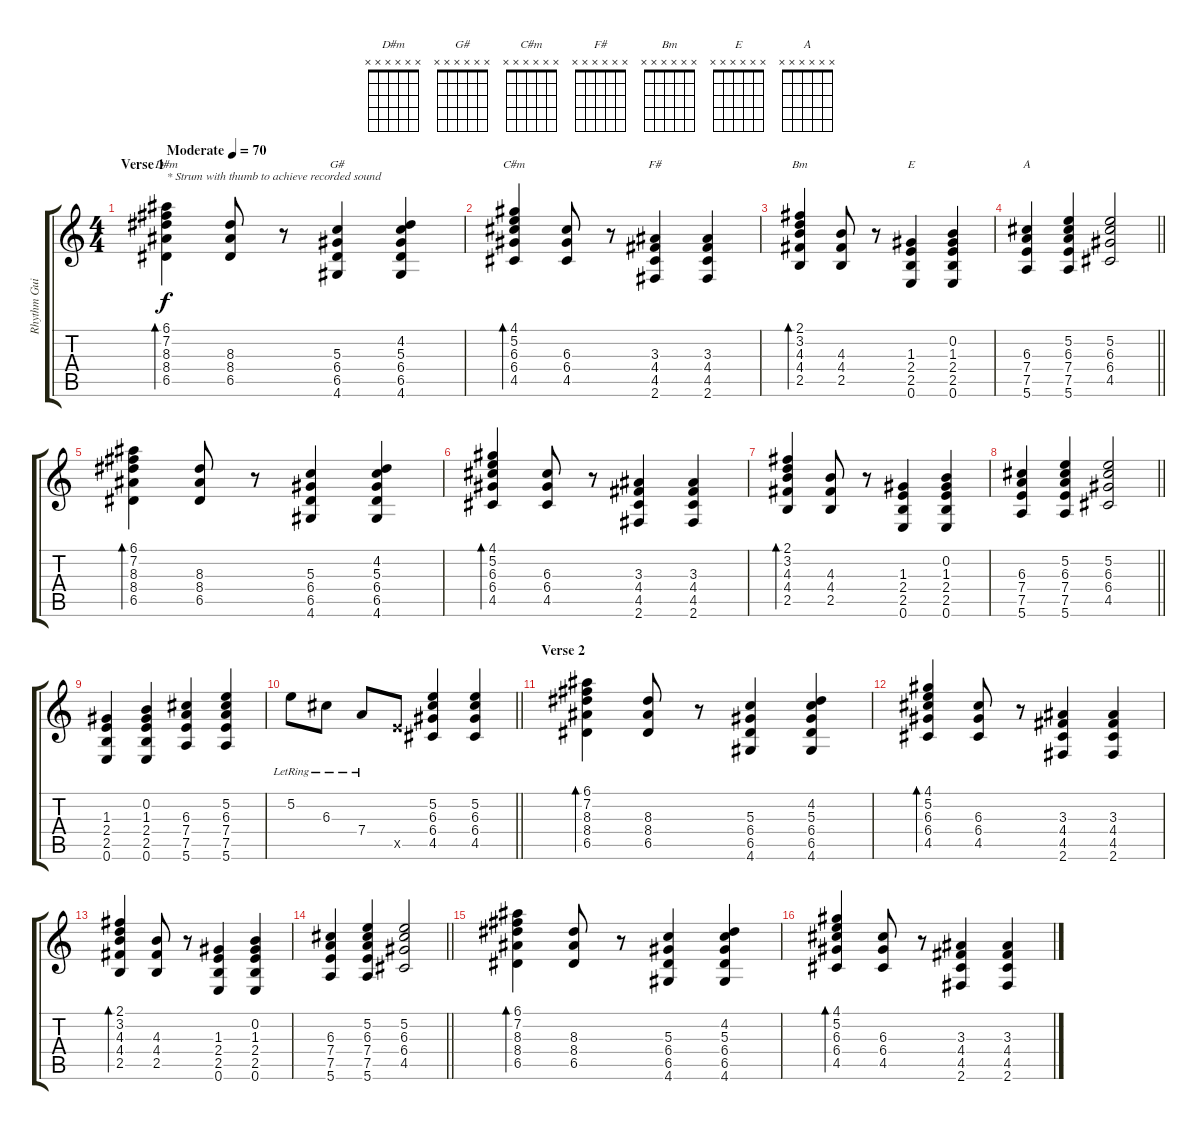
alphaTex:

\track ("Rhythm Guitar" "Rhythm Gui") {instrument electricguitarjazz}
\staff {score tabs}
\tuning (E4 B3 G3 D3 A2 E2) {hide}
\chord ("D#m" x x x x x x)
\chord ("G#" x x x x x x)
\chord ("C#m" x x x x x x)
\chord ("F#" x x x x x x)
\chord ("Bm" x x x x x x)
\chord ("E" x x x x x x)
\chord ("A" x x x x x x)
\ts (4 4)
\section ("" "Verse 1")
\tempo (70 "Moderate")
\clef g2
\ks c
(6.1 7.2 8.3 8.4 6.5).4{bd 120 ch "D#m" txt "* Strum with thumb to achieve recorded sound" dy f instrument electricguitarjazz} (8.3 8.4 6.5).8 r.8 (5.3 6.4 6.5 4.6).4{ch "G#"} (4.2 5.3 6.4 6.5 4.6).4 |
(4.1 5.2 6.3 6.4 4.5).4{bd 120 ch "C#m"} (6.3 6.4 4.5).8 r.8 (3.3 4.4 4.5 2.6).4{ch "F#"} (3.3 4.4 4.5 2.6).4 |
(2.1 3.2 4.3 4.4 2.5).4{bd 120 ch "Bm"} (4.3 4.4 2.5).8 r.8 (1.3 2.4 2.5 0.6).4{ch "E"} (0.2 1.3 2.4 2.5 0.6).4 |
\barLineRight lightlight
(6.3 7.4 7.5 5.6).4{ch "A"} (5.2 6.3 7.4 7.5 5.6).4 (5.2 6.3 6.4 4.5).2 |
(6.1 7.2 8.3 8.4 6.5).4{bd 120} (8.3 8.4 6.5).8 r.8 (5.3 6.4 6.5 4.6).4 (4.2 5.3 6.4 6.5 4.6).4 |
(4.1 5.2 6.3 6.4 4.5).4{bd 120} (6.3 6.4 4.5).8 r.8 (3.3 4.4 4.5 2.6).4 (3.3 4.4 4.5 2.6).4 |
(2.1 3.2 4.3 4.4 2.5).4{bd 120} (4.3 4.4 2.5).8 r.8 (1.3 2.4 2.5 0.6).4 (0.2 1.3 2.4 2.5 0.6).4 |
\barLineRight lightlight
(6.3 7.4 7.5 5.6).4 (5.2 6.3 7.4 7.5 5.6).4 (5.2 6.3 6.4 4.5).2 |
(1.3 2.4 2.5 0.6).4 (0.2 1.3 2.4 2.5 0.6).4 (6.3 7.4 7.5 5.6).4 (5.2 6.3 7.4 7.5 5.6).4 |
\barLineRight lightlight
5.2{lr}.8 6.3{lr}.8 7.4{lr}.8 7.5{x}.8 (5.2 6.3 6.4 4.5).4 (5.2 6.3 6.4 4.5).4 |
\section ("" "Verse 2")
(6.1 7.2 8.3 8.4 6.5).4{bd 120} (8.3 8.4 6.5).8 r.8 (5.3 6.4 6.5 4.6).4 (4.2 5.3 6.4 6.5 4.6).4 |
(4.1 5.2 6.3 6.4 4.5).4{bd 120} (6.3 6.4 4.5).8 r.8 (3.3 4.4 4.5 2.6).4 (3.3 4.4 4.5 2.6).4 |
(2.1 3.2 4.3 4.4 2.5).4{bd 120} (4.3 4.4 2.5).8 r.8 (1.3 2.4 2.5 0.6).4 (0.2 1.3 2.4 2.5 0.6).4 |
\barLineRight lightlight
(6.3 7.4 7.5 5.6).4 (5.2 6.3 7.4 7.5 5.6).4 (5.2 6.3 6.4 4.5).2 |
(6.1 7.2 8.3 8.4 6.5).4{bd 120} (8.3 8.4 6.5).8 r.8 (5.3 6.4 6.5 4.6).4 (4.2 5.3 6.4 6.5 4.6).4 |
(4.1 5.2 6.3 6.4 4.5).4{bd 120} (6.3 6.4 4.5).8 r.8 (3.3 4.4 4.5 2.6).4 (3.3 4.4 4.5 2.6).4
